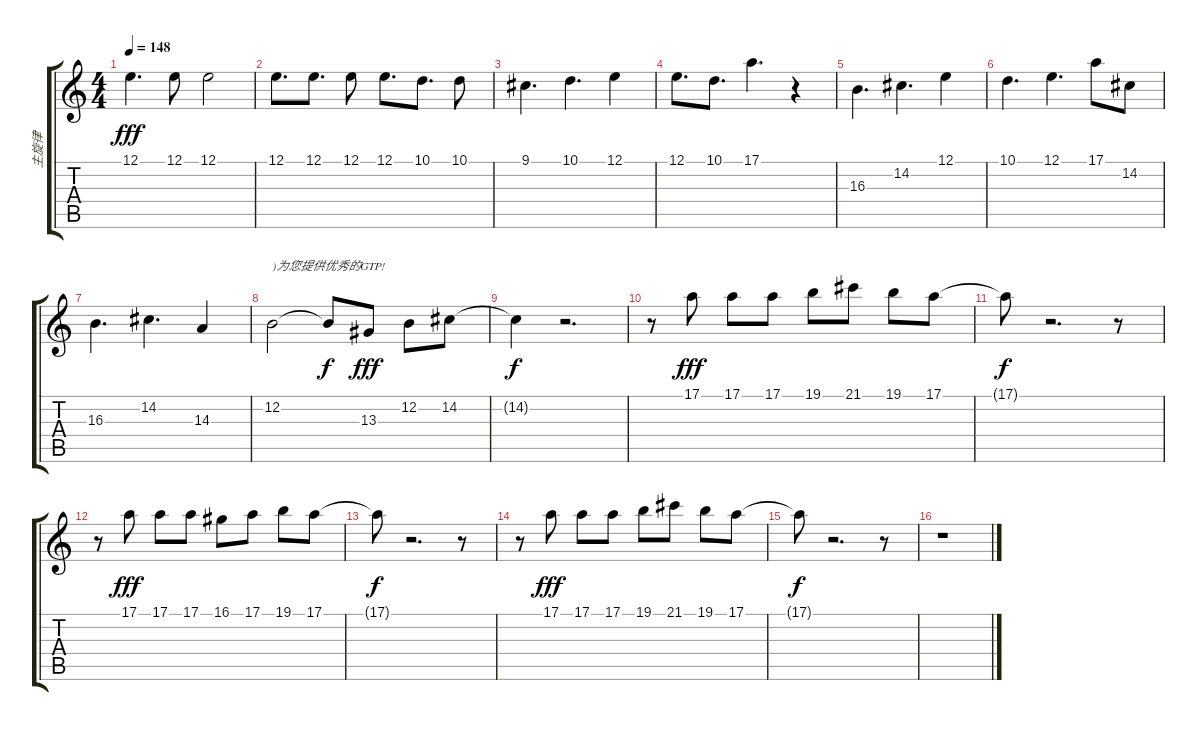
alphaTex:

\track ("主旋律" "主旋律") {instrument flute}
\staff {score tabs}
\tuning (E4 B3 G3 D3 A2 E2) {hide}
\ts (4 4)
\tempo 148
\clef g2
\ks c
12.1.4{d dy fff} 12.1.8 12.1.2 |
12.1.8{d} 12.1.8{d} 12.1.8 12.1.8{d} 10.1.8{d} 10.1.8 |
9.1.4{d} 10.1.4{d} 12.1.4 |
12.1.8{d} 10.1.8{d} 17.1.4{d} r.4 |
16.3.4{d} 14.2.4{d} 12.1.4 |
10.1.4{d} 12.1.4{d} 17.1.8 14.2.8 |
16.3.4{d} 14.2.4{d} 14.3.4 |
12.2.2{txt ")为您提供优秀的GTP!"} 12.2{t}.8{dy f} 13.3.8{dy fff} 12.2.8 14.2.8 |
14.2{t}.4{dy f} r.2{d} |
r.8 17.1.8{dy fff} 17.1.8 17.1.8 19.1.8 21.1.8 19.1.8 17.1.8 |
17.1{t}.8{dy f} r.2{d} r.8 |
r.8 17.1.8{dy fff} 17.1.8 17.1.8 16.1.8 17.1.8 19.1.8 17.1.8 |
17.1{t}.8{dy f} r.2{d} r.8 |
r.8 17.1.8{dy fff} 17.1.8 17.1.8 19.1.8 21.1.8 19.1.8 17.1.8 |
17.1{t}.8{dy f} r.2{d} r.8 |
r.1
